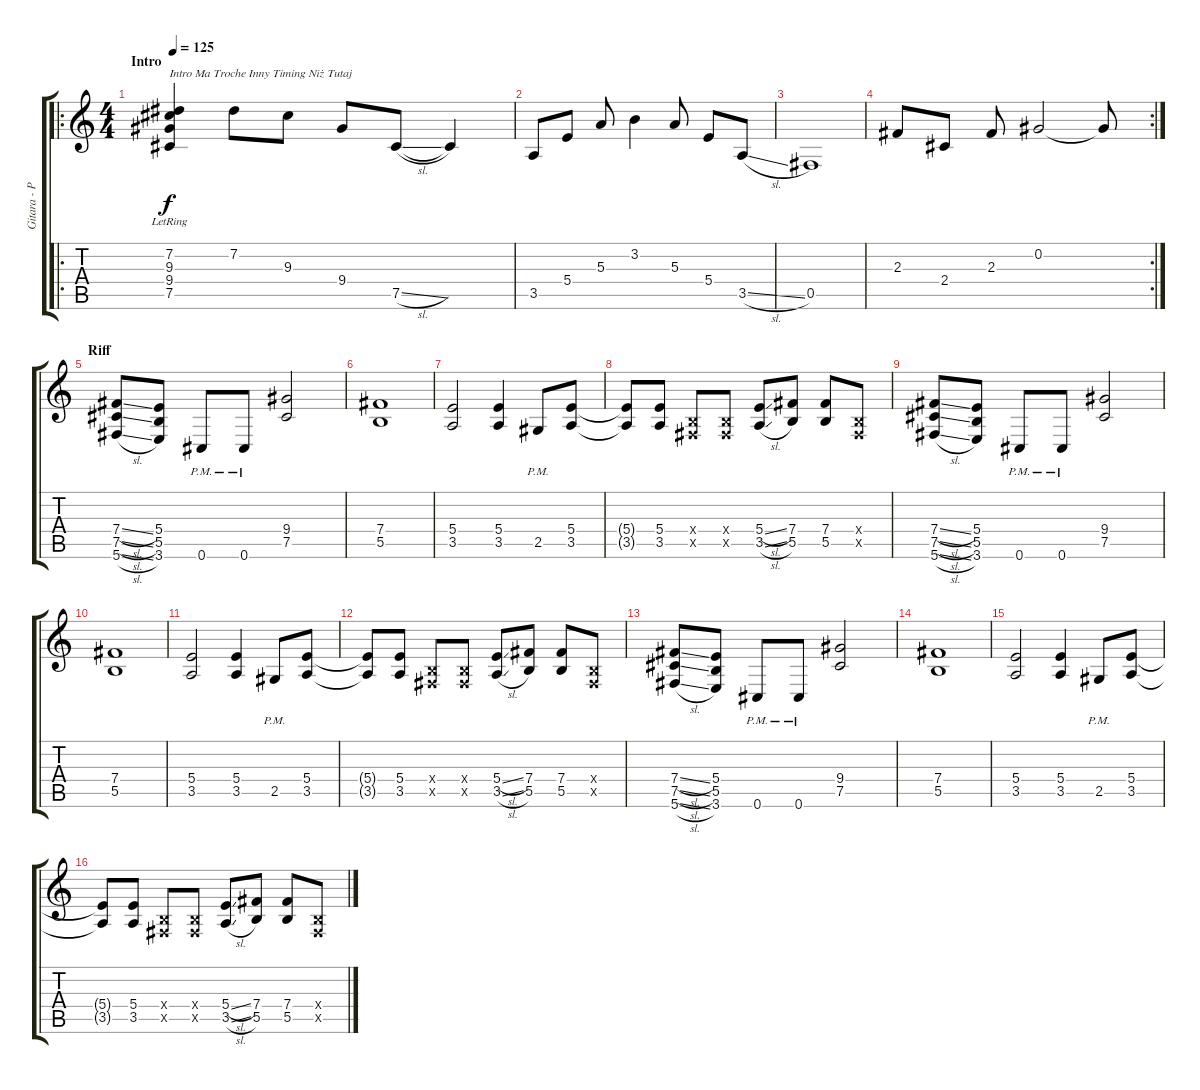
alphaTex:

\track ("Gitara - Przester" "Gitara - P") {instrument distortionguitar}
\staff {score tabs}
\tuning (Db4 Ab3 E3 B2 Gb2 Db2) {hide}
\ro
\ts (4 4)
\section ("" "Intro")
\tempo 125
\clef g2
\ks c
(7.2{lr} 9.3{lr} 9.4{lr} 7.5{lr}).4{txt "Intro Ma Troche Inny Timing Niż Tutaj" dy f instrument distortionguitar} 7.2.8 9.3.8 9.4.8 7.5{sl}.8 7.5{t}.4 |
3.5.8 5.4.8 5.3.8 3.2.4 5.3.8 5.4.8 3.5{sl}.8 |
0.5.1 |
\rc 2
2.3.8 2.4.8 2.3.8 0.2.2 0.2{t}.8 |
\section ("" "Riff")
(7.4{sl} 7.5{sl} 5.6{sl}).8 (5.4 5.5 3.6).8 0.6{pm}.8 0.6{pm}.8 (9.4 7.5).2 |
(7.4 5.5).1 |
(5.4 3.5).2 (5.4 3.5).4 2.5{pm}.8 (5.4 3.5).8 |
(5.4{t} 3.5{t}).8 (5.4 3.5).8 (0.4{x} 0.5{x}).8 (0.4{x} 0.5{x}).8 (5.4{sl} 3.5{sl}).8 (7.4 5.5).8 (7.4 5.5).8 (0.4{x} 0.5{x}).8 |
(7.4{sl} 7.5{sl} 5.6{sl}).8 (5.4 5.5 3.6).8 0.6{pm}.8 0.6{pm}.8 (9.4 7.5).2 |
(7.4 5.5).1 |
(5.4 3.5).2 (5.4 3.5).4 2.5{pm}.8 (5.4 3.5).8 |
(5.4{t} 3.5{t}).8 (5.4 3.5).8 (0.4{x} 0.5{x}).8 (0.4{x} 0.5{x}).8 (5.4{sl} 3.5{sl}).8 (7.4 5.5).8 (7.4 5.5).8 (0.4{x} 0.5{x}).8 |
(7.4{sl} 7.5{sl} 5.6{sl}).8 (5.4 5.5 3.6).8 0.6{pm}.8 0.6{pm}.8 (9.4 7.5).2 |
(7.4 5.5).1 |
(5.4 3.5).2 (5.4 3.5).4 2.5{pm}.8 (5.4 3.5).8 |
(5.4{t} 3.5{t}).8 (5.4 3.5).8 (0.4{x} 0.5{x}).8 (0.4{x} 0.5{x}).8 (5.4{sl} 3.5{sl}).8 (7.4 5.5).8 (7.4 5.5).8 (0.4{x} 0.5{x}).8
